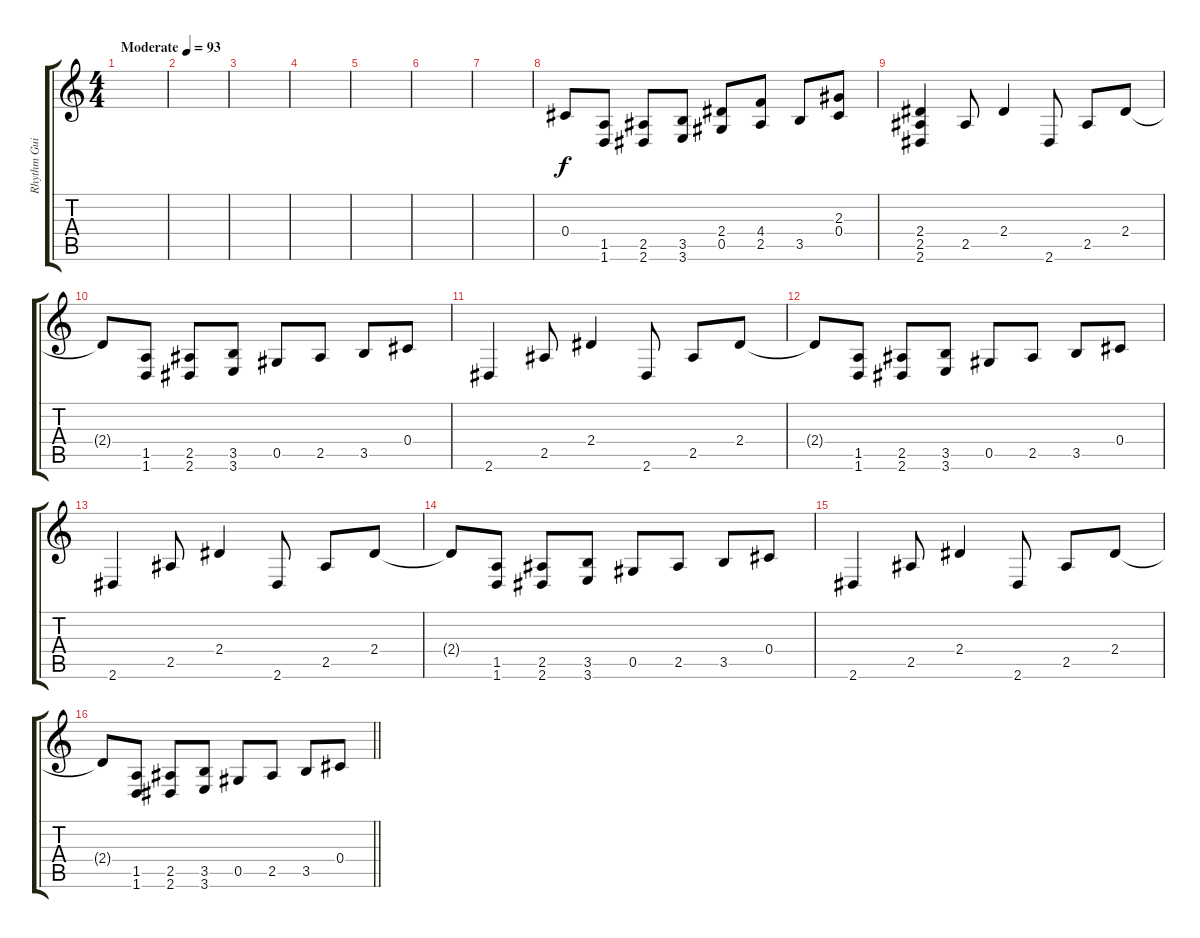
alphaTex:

\track ("Rhythm Guitar" "Rhythm Gui") {instrument overdrivenguitar}
\staff {score tabs}
\tuning (Eb4 Bb3 Gb3 Db3 Ab2 Db2) {hide}
\ts (4 4)
\tempo (93 "Moderate")
\clef g2
\ks c
|
|
|
|
|
|
|
0.4.8 (1.5 1.6).8 (2.5 2.6).8 (3.5 3.6).8 (2.4 0.5).8 (4.4 2.5).8 3.5.8 (2.3 0.4).8 |
(2.4 2.5 2.6).4 2.5.8 2.4.4 2.6.8 2.5.8 2.4.8 |
2.4{t}.8 (1.5 1.6).8 (2.5 2.6).8 (3.5 3.6).8 0.5.8 2.5.8 3.5.8 0.4.8 |
2.6.4 2.5.8 2.4.4 2.6.8 2.5.8 2.4.8 |
2.4{t}.8 (1.5 1.6).8 (2.5 2.6).8 (3.5 3.6).8 0.5.8 2.5.8 3.5.8 0.4.8 |
2.6.4 2.5.8 2.4.4 2.6.8 2.5.8 2.4.8 |
2.4{t}.8 (1.5 1.6).8 (2.5 2.6).8 (3.5 3.6).8 0.5.8 2.5.8 3.5.8 0.4.8 |
2.6.4 2.5.8 2.4.4 2.6.8 2.5.8 2.4.8 |
\barLineRight lightlight
2.4{t}.8 (1.5 1.6).8 (2.5 2.6).8 (3.5 3.6).8 0.5.8 2.5.8 3.5.8 0.4.8
